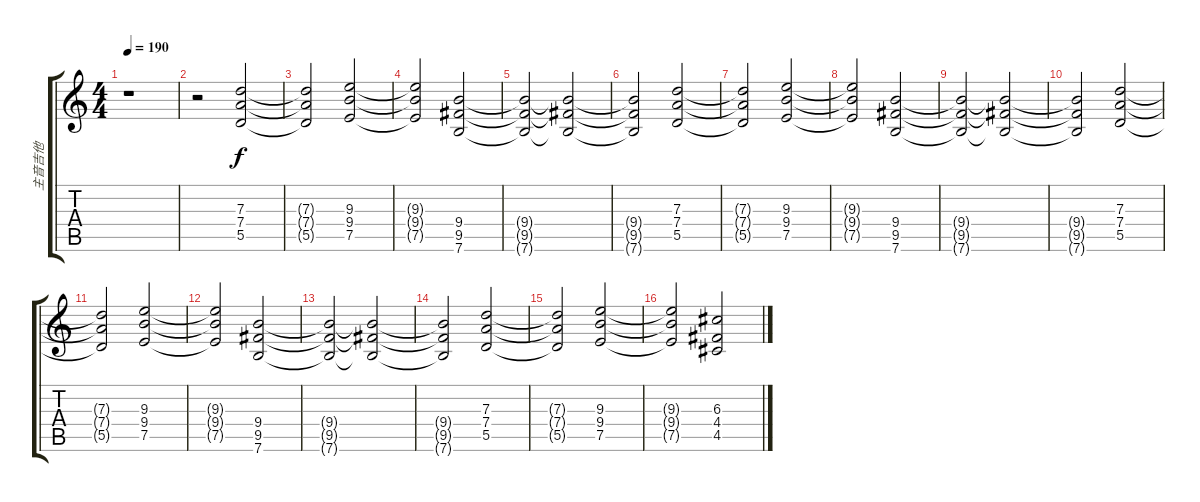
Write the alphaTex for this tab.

\track ("主音吉他" "主音吉他") {instrument overdrivenguitar}
\staff {score tabs}
\tuning (E4 B3 G3 D3 A2 E2) {hide}
\ts (4 4)
\tempo 190
\clef g2
\ks c
r.1{dy f} |
r.2 (7.3 7.4 5.5).2 |
(7.3{t} 7.4{t} 5.5{t}).2 (9.3 9.4 7.5).2 |
(9.3{t} 9.4{t} 7.5{t}).2 (9.4 9.5 7.6).2 |
(9.4{t} 9.5{t} 7.6{t}).2 (9.4{t} 9.5{t} 7.6{t}).2 |
(9.4{t} 9.5{t} 7.6{t}).2 (7.3 7.4 5.5).2 |
(7.3{t} 7.4{t} 5.5{t}).2 (9.3 9.4 7.5).2 |
(9.3{t} 9.4{t} 7.5{t}).2 (9.4 9.5 7.6).2 |
(9.4{t} 9.5{t} 7.6{t}).2 (9.4{t} 9.5{t} 7.6{t}).2 |
(9.4{t} 9.5{t} 7.6{t}).2 (7.3 7.4 5.5).2 |
(7.3{t} 7.4{t} 5.5{t}).2 (9.3 9.4 7.5).2 |
(9.3{t} 9.4{t} 7.5{t}).2 (9.4 9.5 7.6).2 |
(9.4{t} 9.5{t} 7.6{t}).2 (9.4{t} 9.5{t} 7.6{t}).2 |
(9.4{t} 9.5{t} 7.6{t}).2 (7.3 7.4 5.5).2 |
(7.3{t} 7.4{t} 5.5{t}).2 (9.3 9.4 7.5).2 |
(9.3{t} 9.4{t} 7.5{t}).2 (6.3 4.4 4.5).2
